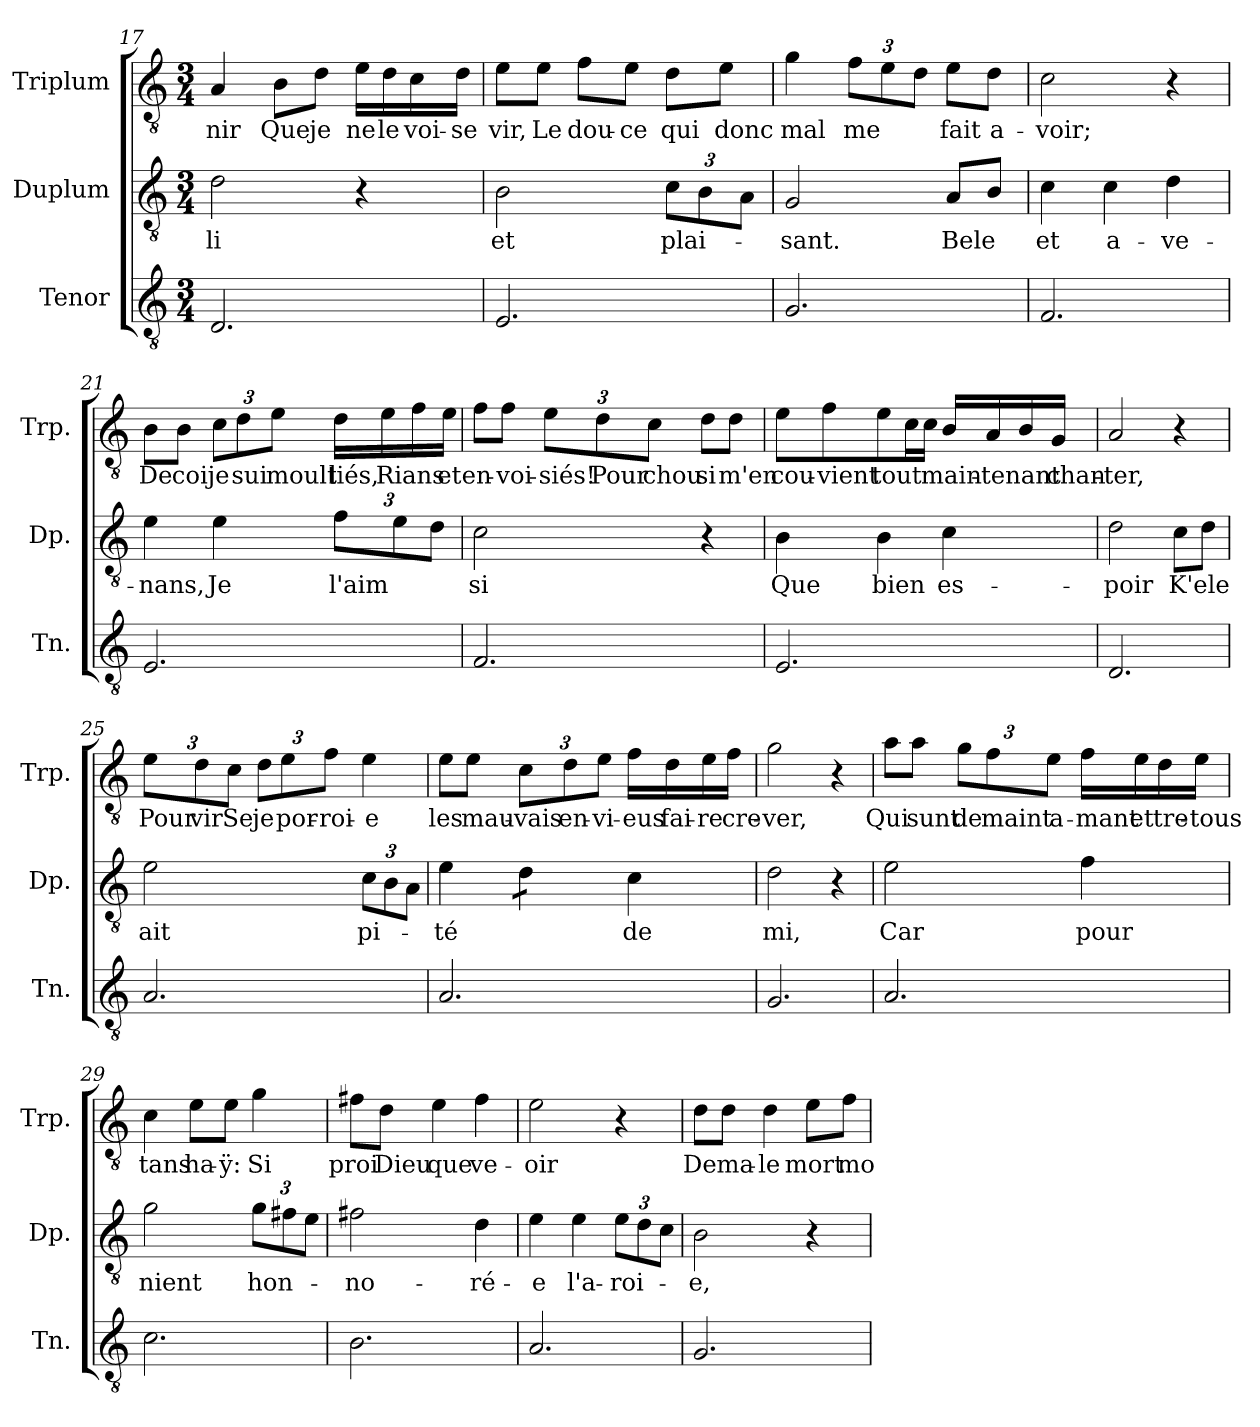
**kern	**kern	**text	**kern	**text
*part3	*part2	*part2	*part1	*part1
*staff3	*staff2	*staff2	*staff1	*staff1
*I"Tenor	*I"Duplum	*	*I"Triplum	*
*I'Tn.	*I'Dp.	*	*I'Trp.	*
*clefGv2	*clefGv2	*	*clefGv2	*
*k[]	*k[]	*	*k[]	*
*M3/4	*M3/4	*	*M3/4	*
=17	=17	=17	=17	=17
!	!	!LO:LY:b	!	!LO:LY:b
2.D/	2d\	-li	4A/	-nir
!	!	!	!	!LO:LY:b
.	.	.	8B\L	Que
!	!	!	!	!LO:LY:b
.	.	.	8d\J	je
!	!	!	!	!LO:LY:b
.	4r	.	16e\LL	ne
!	!	!	!	!LO:LY:b
.	.	.	16d\	le
!	!	!	!	!LO:LY:b
.	.	.	16c\	voi-
!	!	!	!	!LO:LY:b
.	.	.	16d\JJ	-se
!!LO:LB:g=z
=18	=18	=18	=18	=18
!	!	!LO:LY:b	!	!LO:LY:b
2.E/	2B\	et	8e\L	vir,
!	!	!	!	!LO:LY:b
.	.	.	8e\J	Le
!	!	!	!	!LO:LY:b
.	.	.	8f\L	dou-
!	!	!	!	!LO:LY:b
.	.	.	8e\J	-ce
*	*Xbrackettup	*	*	*
!	!	!LO:LY:b	!	!LO:LY:b
.	12c\L	plai-	8d\L	qui
.	12B\	.	.	.
!	!	!	!	!LO:LY:b
.	.	.	8e\J	donc
.	12A\J	.	.	.
=19	=19	=19	=19	=19
!	!	!LO:LY:b	!	!LO:LY:b
2.G/	2G/	-sant.	4g\	mal
*	*	*	*Xbrackettup	*
!	!	!	!	!LO:LY:b
.	.	.	12f\L	me
.	.	.	12e\	.
.	.	.	12d\J	.
!	!	!LO:LY:b	!	!LO:LY:b
.	8A/L	Bele	8e\L	fait
!	!	!	!	!LO:LY:b
.	8B/J	.	8d\J	a-
=20	=20	=20	=20	=20
!	!	!LO:LY:b	!	!LO:LY:b
2.F/	4c\	et	2c\	-voir;
!	!	!LO:LY:b	!	!
.	4c\	a-	.	.
!	!	!LO:LY:b	!	!
.	4d\	-ve-	4r	.
=21	=21	=21	=21	=21
!	!	!LO:LY:b	!	!LO:LY:b
2.E/	4e\	-nans,	8B\L	De
!	!	!	!	!LO:LY:b
.	.	.	8B\J	coi
!	!	!LO:LY:b	!	!LO:LY:b
.	4e\	Je	12c\L	je
!	!	!	!	!LO:LY:b
.	.	.	12d\	sui
!	!	!	!	!LO:LY:b
.	.	.	12e\J	moult
!	!	!LO:LY:b	!	!LO:LY:b
.	12f\L	l'aim	16d\LL	liés,
!	!	!	!	!LO:LY:b
.	.	.	16e\	Rians
.	12e\	.	.	.
.	.	.	16f\	.
.	12d\J	.	.	.
!	!	!	!	!LO:LY:b
.	.	.	16e\JJ	et
!!LO:LB:g=z
=22	=22	=22	=22	=22
!	!	!LO:LY:b	!	!LO:LY:b
2.F/	2c\	si	8f\L	en-
!	!	!	!	!LO:LY:b
.	.	.	8f\J	-voi-
!	!	!	!	!LO:LY:b
.	.	.	12e\L	-siés!
!	!	!	!	!LO:LY:b
.	.	.	12d\	Pour
!	!	!	!	!LO:LY:b
.	.	.	12c\J	chou
!	!	!	!	!LO:LY:b
.	4r	.	8d\L	si
!	!	!	!	!LO:LY:b
.	.	.	8d\J	m'en
=23	=23	=23	=23	=23
!	!	!LO:LY:b	!	!LO:LY:b
2.E/	4B\	Que	8e\L	cou-
!	!	!	!	!LO:LY:b
.	.	.	8f\J	-vient
!	!	!LO:LY:b	!	!LO:LY:b
.	4B\	bien	8e\L	tout
*	*	*	*tremolo	*
.	.	.	16c\	.
.	.	.	16c\JJ	.
*	*	*	*Xtremolo	*
!	!	!LO:LY:b	!	!LO:LY:b
.	4c\	es-	16B/LL	main-
!	!	!	!	!LO:LY:b
.	.	.	16A/	-tenant
.	.	.	16B/	.
!	!	!	!	!LO:LY:b
.	.	.	16G/JJ	chan-
=24	=24	=24	=24	=24
!	!	!LO:LY:b	!	!LO:LY:b
2.D/	2d\	-poir	2A/	-ter,
!	!	!LO:LY:b	!	!
.	8c\L	K'ele	4r	.
.	8d\J	.	.	.
!!LO:LB:g=z
=25	=25	=25	=25	=25
!	!	!LO:LY:b	!	!LO:LY:b
2.A/	2e\	ait	12e\L	Pour
!	!	!	!	!LO:LY:b
.	.	.	12d\	vir
!	!	!	!	!LO:LY:b
.	.	.	12c\J	Se
!	!	!	!	!LO:LY:b
.	.	.	12d\L	je
!	!	!	!	!LO:LY:b
.	.	.	12e\	por-
!	!	!	!	!LO:LY:b
.	.	.	12f\J	-roi-
!	!	!LO:LY:b	!	!LO:LY:b
.	12c\L	pi-	4e\	-e
.	12B\	.	.	.
.	12A\J	.	.	.
=26	=26	=26	=26	=26
!	!	!LO:LY:b	!	!LO:LY:b
2.A/	4e\	-té	8e\L	les
!	!	!	!	!LO:LY:b
.	.	.	8e\J	mau-
!	!	!	!	!LO:LY:b
*	*tremolo	*	*	*
.	8d\L	.	12c\L	-vais
!	!	!	!	!LO:LY:b
.	.	.	12d\	en-
.	8d\J	.	.	.
*	*Xtremolo	*	*	*
!	!	!	!	!LO:LY:b
.	.	.	12e\J	-vi-
!	!	!LO:LY:b	!	!LO:LY:b
.	4c\	de	16f\LL	-eus
!	!	!	!	!LO:LY:b
.	.	.	16d\	fai-
!	!	!	!	!LO:LY:b
.	.	.	16e\	-re
!	!	!	!	!LO:LY:b
.	.	.	16f\JJ	cre-
=27	=27	=27	=27	=27
!	!	!LO:LY:b	!	!LO:LY:b
2.G/	2d\	mi,	2g\	-ver,
.	4r	.	4r	.
!!LO:LB:g=z
=28	=28	=28	=28	=28
!	!	!LO:LY:b	!	!LO:LY:b
2.A/	2e\	Car	8a\L	Qui
!	!	!	!	!LO:LY:b
.	.	.	8a\J	sunt
!	!	!	!	!LO:LY:b
.	.	.	12g\L	de
!	!	!	!	!LO:LY:b
.	.	.	12f\	maint
!	!	!	!	!LO:LY:b
.	.	.	12e\J	a-
!	!	!LO:LY:b	!	!LO:LY:b
.	4f\	pour	16f\LL	-mant
!	!	!	!	!LO:LY:b
.	.	.	16e\	et
!	!	!	!	!LO:LY:b
.	.	.	16d\	tre-
!	!	!	!	!LO:LY:b
.	.	.	16e\JJ	-tous
=29	=29	=29	=29	=29
!	!	!LO:LY:b	!	!LO:LY:b
2.c\	2g\	nient	4c\	tans
!	!	!	!	!LO:LY:b
.	.	.	8e\L	ha-
!	!	!	!	!LO:LY:b
.	.	.	8e\J	-ÿ:
!	!	!LO:LY:b	!	!LO:LY:b
.	12g\L	hon-	4g\	Si
.	12f#X\	.	.	.
.	12e\J	.	.	.
=30	=30	=30	=30	=30
!	!	!LO:LY:b	!	!LO:LY:b
2.B\	2f#X\	-no-	8f#X\L	proi
!	!	!	!	!LO:LY:b
.	.	.	8d\J	Dieu
!	!	!	!	!LO:LY:b
.	.	.	4e\	que
!	!	!LO:LY:b	!	!LO:LY:b
.	4d\	-ré-	4f#\	ve-
=31	=31	=31	=31	=31
!	!	!LO:LY:b	!	!LO:LY:b
2.A/	4e\	-e	2e\	-oir
!	!	!LO:LY:b	!	!
.	4e\	l'a-	.	.
!	!	!LO:LY:b	!	!
.	12e\L	-roi-	4r	.
.	12d\	.	.	.
.	12c\J	.	.	.
!!LO:LB:g=z
=32	=32	=32	=32	=32
!	!	!LO:LY:b	!	!LO:LY:b
2.G/	2B\	-e,	8d\L	De
!	!	!	!	!LO:LY:b
.	.	.	8d\J	ma-
!	!	!	!	!LO:LY:b
.	.	.	4d\	-le
!	!	!	!	!LO:LY:b
.	4r	.	8e\L	mort
!	!	!	!	!LO:LY:b
.	.	.	8f\J	mo-
=	=	=	=	=
*-	*-	*-	*-	*-
